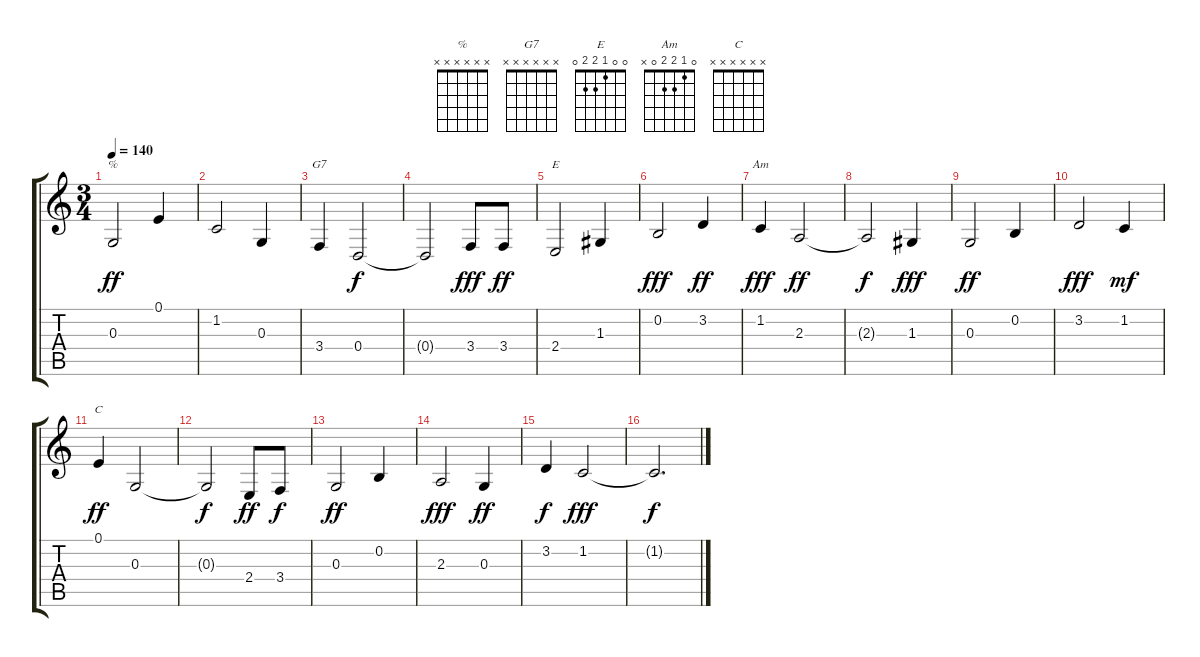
\track "" {instrument koto}
\staff {score tabs}
\tuning (E4 B3 G3 D3 A2 E2) {hide}
\chord ("%" x x x x x x)
\chord ("G7" x x x x x x)
\chord ("E" 0 0 1 2 2 0)
\chord ("Am" 0 1 2 2 0 x)
\chord ("C" x x x x x x)
\ts (3 4)
\tempo 140
\clef g2
\ks c
0.3.2{ch "%" dy ff} 0.1.4 |
1.2.2 0.3.4 |
3.4.4{ch "G7"} 0.4.2{dy f} |
0.4{t}.2 3.4.8{dy fff} 3.4.8{dy ff} |
2.4.2{ch "E"} 1.3.4 |
0.2.2{dy fff} 3.2.4{dy ff} |
1.2.4{ch "Am" dy fff} 2.3.2{dy ff} |
2.3{t}.2{dy f} 1.3.4{dy fff} |
0.3.2{dy ff} 0.2.4 |
3.2.2{dy fff} 1.2.4{dy mf} |
0.1.4{ch "C" dy ff} 0.3.2 |
0.3{t}.2{dy f} 2.4.8{dy ff} 3.4.8{dy f} |
0.3.2{dy ff} 0.2.4 |
2.3.2{dy fff} 0.3.4{dy ff} |
3.2.4{dy f} 1.2.2{dy fff} |
1.2{t}.2{d dy f}
